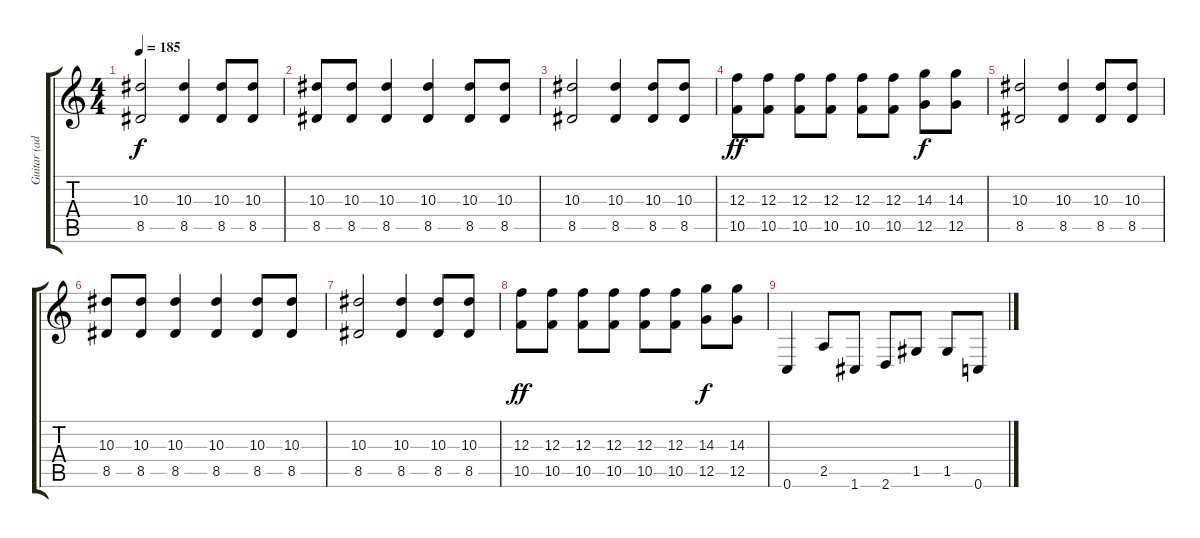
\track ("Guitar (additional guitars)" "Guitar (ad") {instrument distortionguitar}
\staff {score tabs}
\tuning (D4 A3 F3 C3 G2 C2) {hide}
\ts (4 4)
\tempo 185
\clef g2
\ks c
(10.3 8.5).2{dy f} (10.3 8.5).4 (10.3 8.5).8 (10.3 8.5).8 |
(10.3 8.5).8 (10.3 8.5).8 (10.3 8.5).4 (10.3 8.5).4 (10.3 8.5).8 (10.3 8.5).8 |
(10.3 8.5).2 (10.3 8.5).4 (10.3 8.5).8 (10.3 8.5).8 |
(12.3 10.5).8{dy ff} (12.3 10.5).8 (12.3 10.5).8 (12.3 10.5).8 (12.3 10.5).8 (12.3 10.5).8 (14.3 12.5).8{dy f} (14.3 12.5).8 |
(10.3 8.5).2 (10.3 8.5).4 (10.3 8.5).8 (10.3 8.5).8 |
(10.3 8.5).8 (10.3 8.5).8 (10.3 8.5).4 (10.3 8.5).4 (10.3 8.5).8 (10.3 8.5).8 |
(10.3 8.5).2 (10.3 8.5).4 (10.3 8.5).8 (10.3 8.5).8 |
(12.3 10.5).8{dy ff} (12.3 10.5).8 (12.3 10.5).8 (12.3 10.5).8 (12.3 10.5).8 (12.3 10.5).8 (14.3 12.5).8{dy f} (14.3 12.5).8 |
0.6.4 2.5.8 1.6.8 2.6.8 1.5.8 1.5.8 0.6.8
